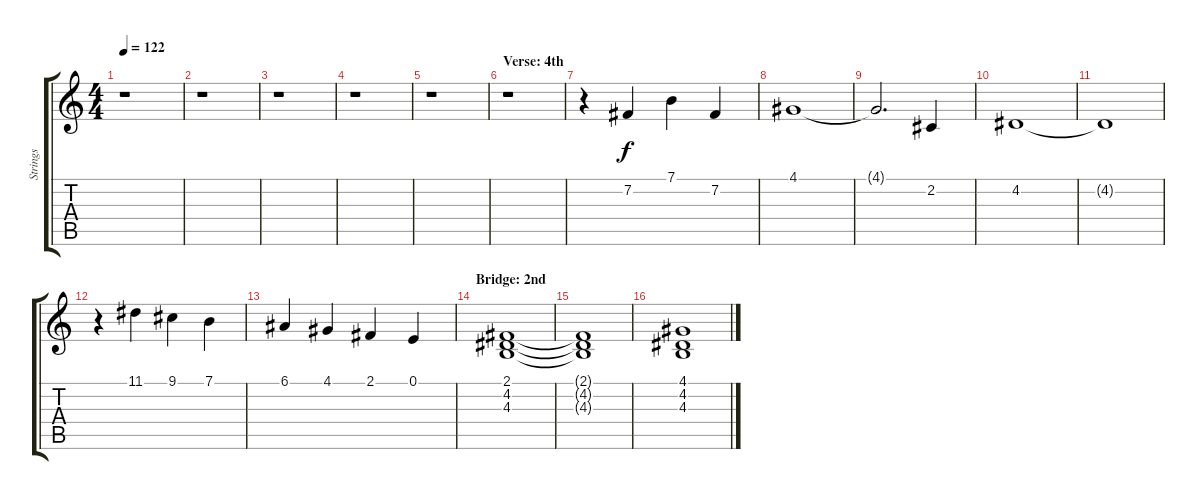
\track ("Strings" "Strings") {instrument stringensemble1}
\staff {score tabs}
\tuning (E4 B3 G3 D3 A2 E2) {hide}
\ts (4 4)
\tempo 122
\clef g2
\ks c
r.1{dy f} |
r.1 |
r.1 |
r.1 |
r.1 |
\section ("" "Verse: 4th")
r.1 |
r.4 7.2.4{volume 12} 7.1.4 7.2.4 |
4.1.1{volume 10} |
4.1{t}.2{d} 2.2.4 |
4.2.1 |
4.2{t}.1 |
r.4 11.1.4 9.1.4 7.1.4 |
6.1.4 4.1.4 2.1.4 0.1.4 |
\section ("" "Bridge: 2nd")
(2.1 4.2 4.3).1{volume 8} |
(2.1{t} 4.2{t} 4.3{t}).1 |
(4.1 4.2 4.3).1
